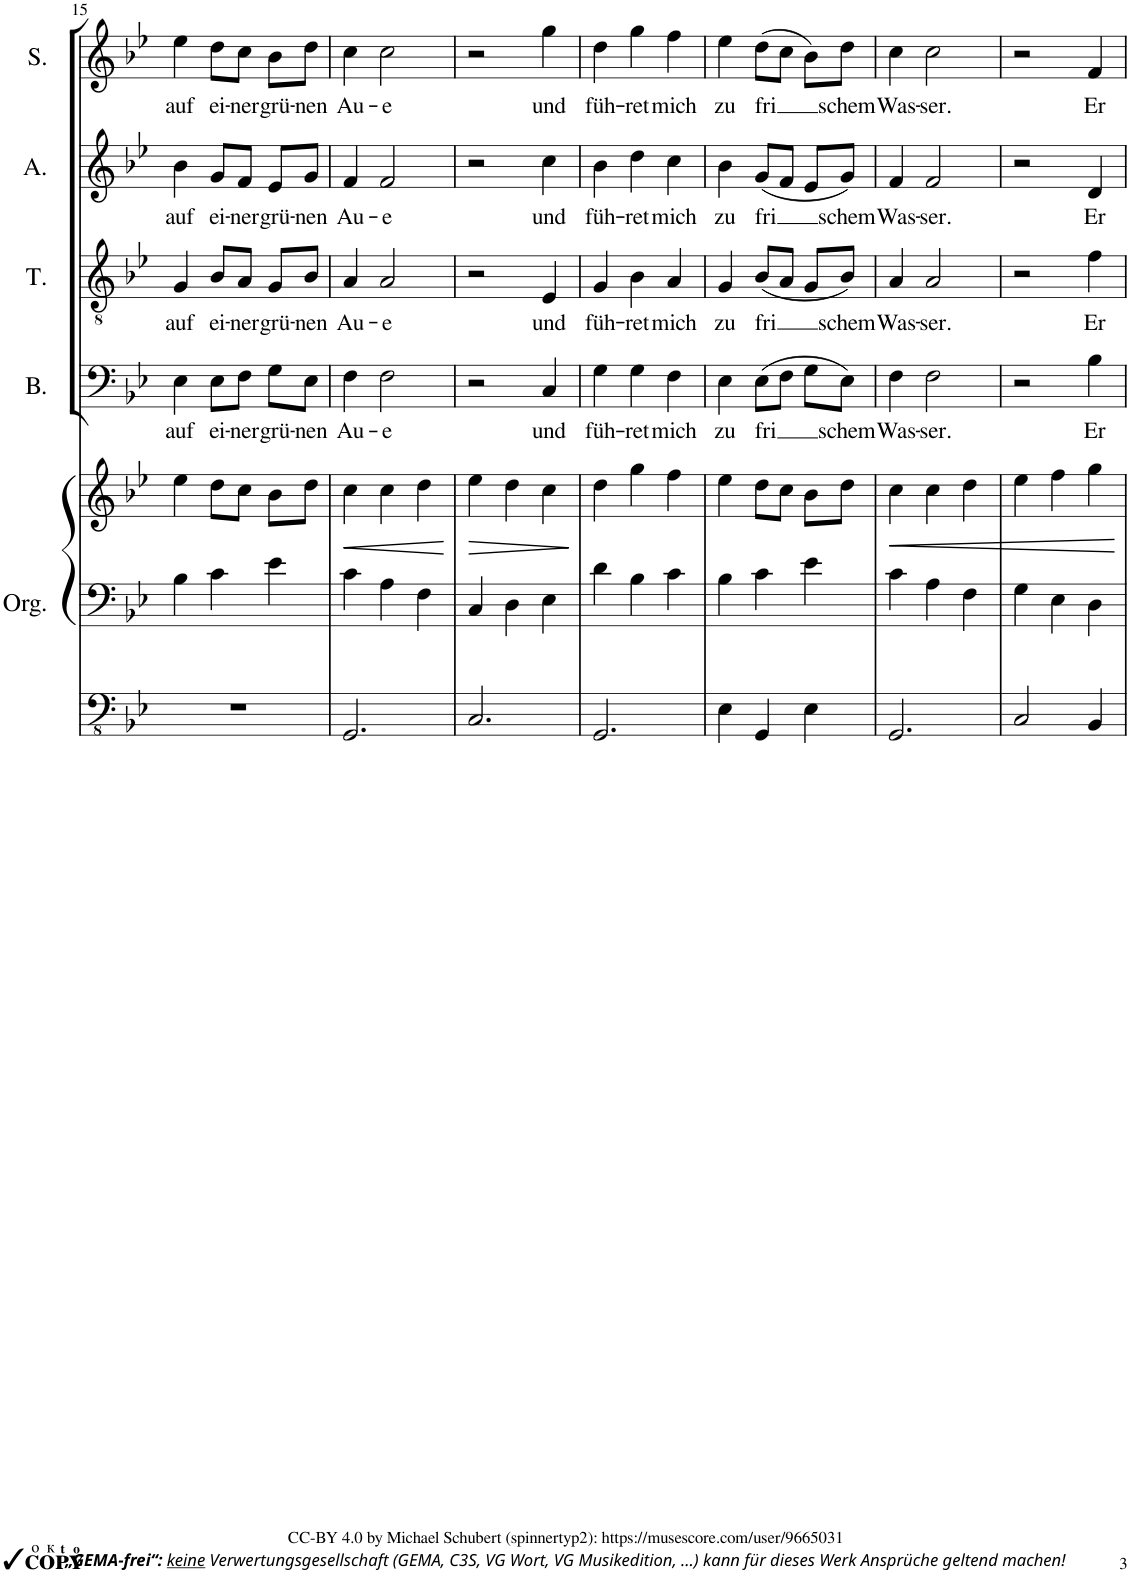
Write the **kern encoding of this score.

**kern	**kern	**kern	**dynam	**kern	**text	**kern	**text	**kern	**text	**kern	**text
*part5	*part5	*part5	*part5	*part4	*part4	*part3	*part3	*part2	*part2	*part1	*part1
*staff7	*staff6	*staff5	*staff5/6/7	*staff4	*staff4	*staff3	*staff3	*staff2	*staff2	*staff1	*staff1
*I"Pipe Organ	*	*	*	*I"Baß	*	*I"Tenor	*	*I"Alt	*	*I"Sopran	*
*I'Org.	*	*	*	*I'B.	*	*I'T.	*	*I'A.	*	*I'S.	*
!!LO:PB:g=z
*clefFv4	*clefF4	*clefG2	*	*clefF4	*	*clefGv2	*	*clefG2	*	*clefG2	*
*k[b-e-]	*k[b-e-]	*k[b-e-]	*	*k[b-e-]	*	*k[b-e-]	*	*k[b-e-]	*	*k[b-e-]	*
*M3/4	*M3/4	*M3/4	*	*M3/4	*	*M3/4	*	*M3/4	*	*M3/4	*
=15	=15	=15	=15	=15	=15	=15	=15	=15	=15	=15	=15
!	!	!	!	!	!LO:LY:b	!	!LO:LY:b	!	!LO:LY:b	!	!LO:LY:b
2.r	4B-\	4ee-\	.	4E-\	auf	4G/	auf	4b-\	auf	4ee-\	auf
!	!	!	!	!	!LO:LY:b	!	!LO:LY:b	!	!LO:LY:b	!	!LO:LY:b
.	4c\	8dd\L	.	8E-\L	ei-	8B-/L	ei-	8g/L	ei-	8dd\L	ei-
!	!	!	!	!	!LO:LY:b	!	!LO:LY:b	!	!LO:LY:b	!	!LO:LY:b
.	.	8cc\J	.	8F\J	-ner	8A/J	-ner	8f/J	-ner	8cc\J	-ner
!	!	!	!	!	!LO:LY:b	!	!LO:LY:b	!	!LO:LY:b	!	!LO:LY:b
.	4e-\	8b-\L	.	8G\L	grü-	8G/L	grü-	8e-/L	grü-	8b-\L	grü-
!	!	!	!	!	!LO:LY:b	!	!LO:LY:b	!	!LO:LY:b	!	!LO:LY:b
.	.	8dd\J	.	8E-\J	-nen	8B-/J	-nen	8g/J	-nen	8dd\J	-nen
=16	=16	=16	=16	=16	=16	=16	=16	=16	=16	=16	=16
!	!	!	!LO:HP:b	!	!LO:LY:b	!	!LO:LY:b	!	!LO:LY:b	!	!LO:LY:b
2.GGG/	4c\	4cc\	<	4F\	Au-	4A/	Au-	4f/	Au-	4cc\	Au-
!	!	!	!	!	!LO:LY:b	!	!LO:LY:b	!	!LO:LY:b	!	!LO:LY:b
.	4A\	4cc\	.	2F\	-e	2A/	-e	2f/	-e	2cc\	-e
.	4F\	4dd\	.	.	.	.	.	.	.	.	.
.	.	.	[	.	.	.	.	.	.	.	.
=17	=17	=17	=17	=17	=17	=17	=17	=17	=17	=17	=17
!	!	!	!LO:HP:b	!	!	!	!	!	!	!	!
2.CC/	4C/	4ee-\	>	2r	.	2r	.	2r	.	2r	.
.	4D\	4dd\	.	.	.	.	.	.	.	.	.
!	!	!	!	!	!LO:LY:b	!	!LO:LY:b	!	!LO:LY:b	!	!LO:LY:b
.	4E-\	4cc\	.	4C/	und	4E-/	und	4cc\	und	4gg\	und
.	.	.	]	.	.	.	.	.	.	.	.
=18	=18	=18	=18	=18	=18	=18	=18	=18	=18	=18	=18
!	!	!	!	!	!LO:LY:b	!	!LO:LY:b	!	!LO:LY:b	!	!LO:LY:b
2.GGG/	4d\	4dd\	.	4G\	füh-	4G/	füh-	4b-\	füh-	4dd\	füh-
!	!	!	!	!	!LO:LY:b	!	!LO:LY:b	!	!LO:LY:b	!	!LO:LY:b
.	4B-\	4gg\	.	4G\	-ret	4B-\	-ret	4dd\	-ret	4gg\	-ret
!	!	!	!	!	!LO:LY:b	!	!LO:LY:b	!	!LO:LY:b	!	!LO:LY:b
.	4c\	4ff\	.	4F\	mich	4A/	mich	4cc\	mich	4ff\	mich
=19	=19	=19	=19	=19	=19	=19	=19	=19	=19	=19	=19
!	!	!	!	!	!LO:LY:b	!	!LO:LY:b	!	!LO:LY:b	!	!LO:LY:b
4EE-\	4B-\	4ee-\	.	4E-\	zu	4G/	zu	4b-\	zu	4ee-\	zu
!	!	!	!	!	!LO:LY:b	!	!LO:LY:b	!	!LO:LY:b	!	!LO:LY:b
4GGG/	4c\	8dd\L	.	(8E-\L	-fri	(8B-/L	-fri	(8g/L	-fri	(8dd\L	-fri
.	.	8cc\J	.	8F\J	.	8A/J	.	8f/J	.	8cc\J	.
4EE-\	4e-\	8b-\L	.	8G\L	.	8G/L	.	8e-/L	.	8b-\L)	.
!	!	!	!	!	!LO:LY:b	!	!LO:LY:b	!	!LO:LY:b	!	!LO:LY:b
.	.	8dd\J	.	8E-\J)	schem	8B-/J)	schem	8g/J)	schem	8dd\J	schem
=20	=20	=20	=20	=20	=20	=20	=20	=20	=20	=20	=20
!	!	!	!LO:HP:b	!	!LO:LY:b	!	!LO:LY:b	!	!LO:LY:b	!	!LO:LY:b
2.GGG/	4c\	4cc\	<	4F\	Was-	4A/	Was-	4f/	Was-	4cc\	Was-
!	!	!	!	!	!LO:LY:b	!	!LO:LY:b	!	!LO:LY:b	!	!LO:LY:b
.	4A\	4cc\	.	2F\	-ser.	2A/	-ser.	2f/	-ser.	2cc\	-ser.
.	4F\	4dd\	.	.	.	.	.	.	.	.	.
=21	=21	=21	=21	=21	=21	=21	=21	=21	=21	=21	=21
2CC/	4G\	4ee-\	.	2r	.	2r	.	2r	.	2r	.
.	4E-\	4ff\	.	.	.	.	.	.	.	.	.
!	!	!	!	!	!LO:LY:b	!	!LO:LY:b	!	!LO:LY:b	!	!LO:LY:b
4BBB-/	4D\	4gg\	.	4B-\	Er	4f\	Er	4d/	Er	4f/	Er
.	.	.	[	.	.	.	.	.	.	.	.
=	=	=	=	=	=	=	=	=	=	=	=
*-	*-	*-	*-	*-	*-	*-	*-	*-	*-	*-	*-
